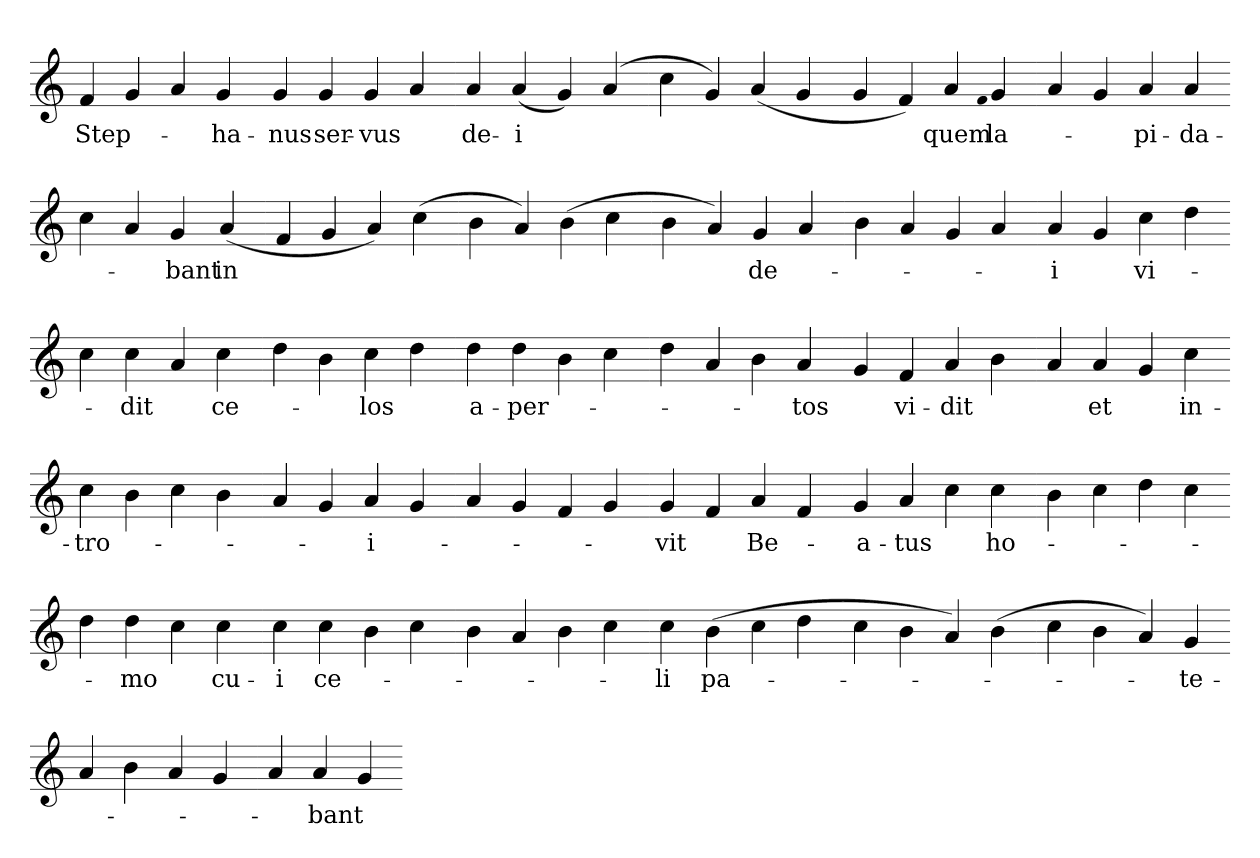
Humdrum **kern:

**kern	**text
*part1	*part1
*staff1	*staff1
*clefG2	*
=	=
4f	Step-
4g	.
4a	.
4g	ha-
=-	=-
4g	nus
4g	ser-
4g	vus
4a	.
=-	=-
4a	de-
(>4a	i
4g)	.
(>4a	.
=-	=-
4cc	.
4g)	.
(>4a	.
4g	.
=-	=-
4g	.
4f)	.
4a	quem
qf	.
4g	la-
=-	=-
4a	.
4g	.
4a	pi-
4a	da-
=-	=-
4cc	.
4a	.
4g	bant
(>4a	in
=-	=-
4f	.
4g	.
4a)	.
(>4cc	.
=-	=-
4b	.
4a)	.
(>4b	.
4cc	.
=-	=-
4b	.
4a)	.
4g	de-
4a	.
=-	=-
4b	.
4a	.
4g	.
4a	.
=-	=-
4a	i
4g	.
4cc	vi-
4dd	.
=-	=-
4cc	.
4cc	dit
4a	.
4cc	ce-
=-	=-
4dd	.
4b	.
4cc	los
4dd	.
=-	=-
4dd	a-
4dd	per-
4b	.
4cc	.
=-	=-
4dd	.
4a	.
4b	.
4a	tos
=-	=-
4g	.
4f	vi-
4a	dit
4b	.
=-	=-
4a	.
4a	et
4g	.
4cc	in-
=-	=-
4cc	tro-
4b	.
4cc	.
4b	.
=-	=-
4a	.
4g	.
4a	i-
4g	.
=-	=-
4a	.
4g	.
4f	.
4g	.
=-	=-
4g	vit
4f	.
4a	Be-
4f	.
=-	=-
4g	a-
4a	tus
4cc	.
4cc	ho-
=-	=-
4b	.
4cc	.
4dd	.
4cc	.
=-	=-
4dd	.
4dd	mo
4cc	.
4cc	cu-
=-	=-
4cc	i
4cc	ce-
4b	.
4cc	.
=-	=-
4b	.
4a	.
4b	.
4cc	.
=-	=-
4cc	li
(>4b	pa-
4cc	.
4dd	.
=-	=-
4cc	.
4b	.
4a)	.
(>4b	.
=-	=-
4cc	.
4b	.
4a)	.
4g	te-
=-	=-
4a	.
4b	.
4a	.
4g	.
=-	=-
4a	.
4a	bant
4g	.
=-	=-
*-	*-
